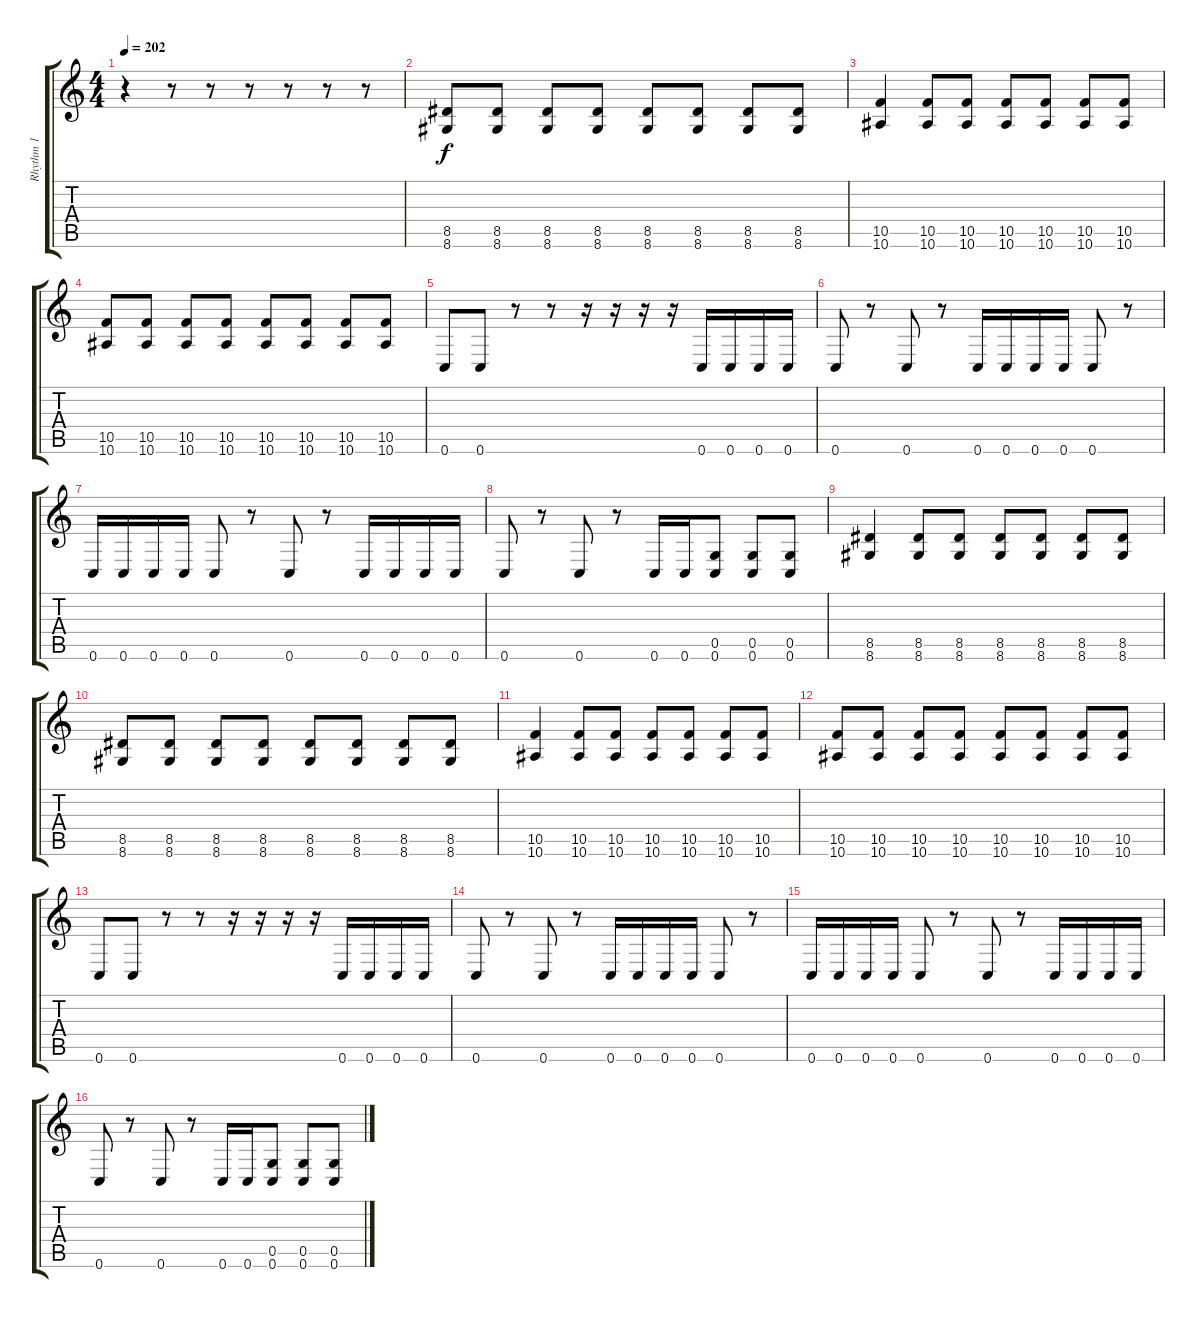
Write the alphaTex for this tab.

\track ("Rhythm 1" "Rhythm 1") {instrument distortionguitar}
\staff {score tabs}
\tuning (D4 A3 F3 C3 G2 C2) {hide}
\ts (4 4)
\tempo 202
\clef g2
\ks c
r.4{dy f} r.8 r.8 r.8 r.8 r.8 r.8 |
(8.5 8.6).8 (8.5 8.6).8 (8.5 8.6).8 (8.5 8.6).8 (8.5 8.6).8 (8.5 8.6).8 (8.5 8.6).8 (8.5 8.6).8 |
(10.5 10.6).4 (10.5 10.6).8 (10.5 10.6).8 (10.5 10.6).8 (10.5 10.6).8 (10.5 10.6).8 (10.5 10.6).8 |
(10.5 10.6).8 (10.5 10.6).8 (10.5 10.6).8 (10.5 10.6).8 (10.5 10.6).8 (10.5 10.6).8 (10.5 10.6).8 (10.5 10.6).8 |
0.6.8 0.6.8 r.8 r.8 r.16 r.16 r.16 r.16 0.6.16 0.6.16 0.6.16 0.6.16 |
0.6.8 r.8 0.6.8 r.8 0.6.16 0.6.16 0.6.16 0.6.16 0.6.8 r.8 |
0.6.16 0.6.16 0.6.16 0.6.16 0.6.8 r.8 0.6.8 r.8 0.6.16 0.6.16 0.6.16 0.6.16 |
0.6.8 r.8 0.6.8 r.8 0.6.16 0.6.16 (0.5 0.6).8 (0.5 0.6).8 (0.5 0.6).8 |
(8.5 8.6).4 (8.5 8.6).8 (8.5 8.6).8 (8.5 8.6).8 (8.5 8.6).8 (8.5 8.6).8 (8.5 8.6).8 |
(8.5 8.6).8 (8.5 8.6).8 (8.5 8.6).8 (8.5 8.6).8 (8.5 8.6).8 (8.5 8.6).8 (8.5 8.6).8 (8.5 8.6).8 |
(10.5 10.6).4 (10.5 10.6).8 (10.5 10.6).8 (10.5 10.6).8 (10.5 10.6).8 (10.5 10.6).8 (10.5 10.6).8 |
(10.5 10.6).8 (10.5 10.6).8 (10.5 10.6).8 (10.5 10.6).8 (10.5 10.6).8 (10.5 10.6).8 (10.5 10.6).8 (10.5 10.6).8 |
0.6.8 0.6.8 r.8 r.8 r.16 r.16 r.16 r.16 0.6.16 0.6.16 0.6.16 0.6.16 |
0.6.8 r.8 0.6.8 r.8 0.6.16 0.6.16 0.6.16 0.6.16 0.6.8 r.8 |
0.6.16 0.6.16 0.6.16 0.6.16 0.6.8 r.8 0.6.8 r.8 0.6.16 0.6.16 0.6.16 0.6.16 |
0.6.8 r.8 0.6.8 r.8 0.6.16 0.6.16 (0.5 0.6).8 (0.5 0.6).8 (0.5 0.6).8
